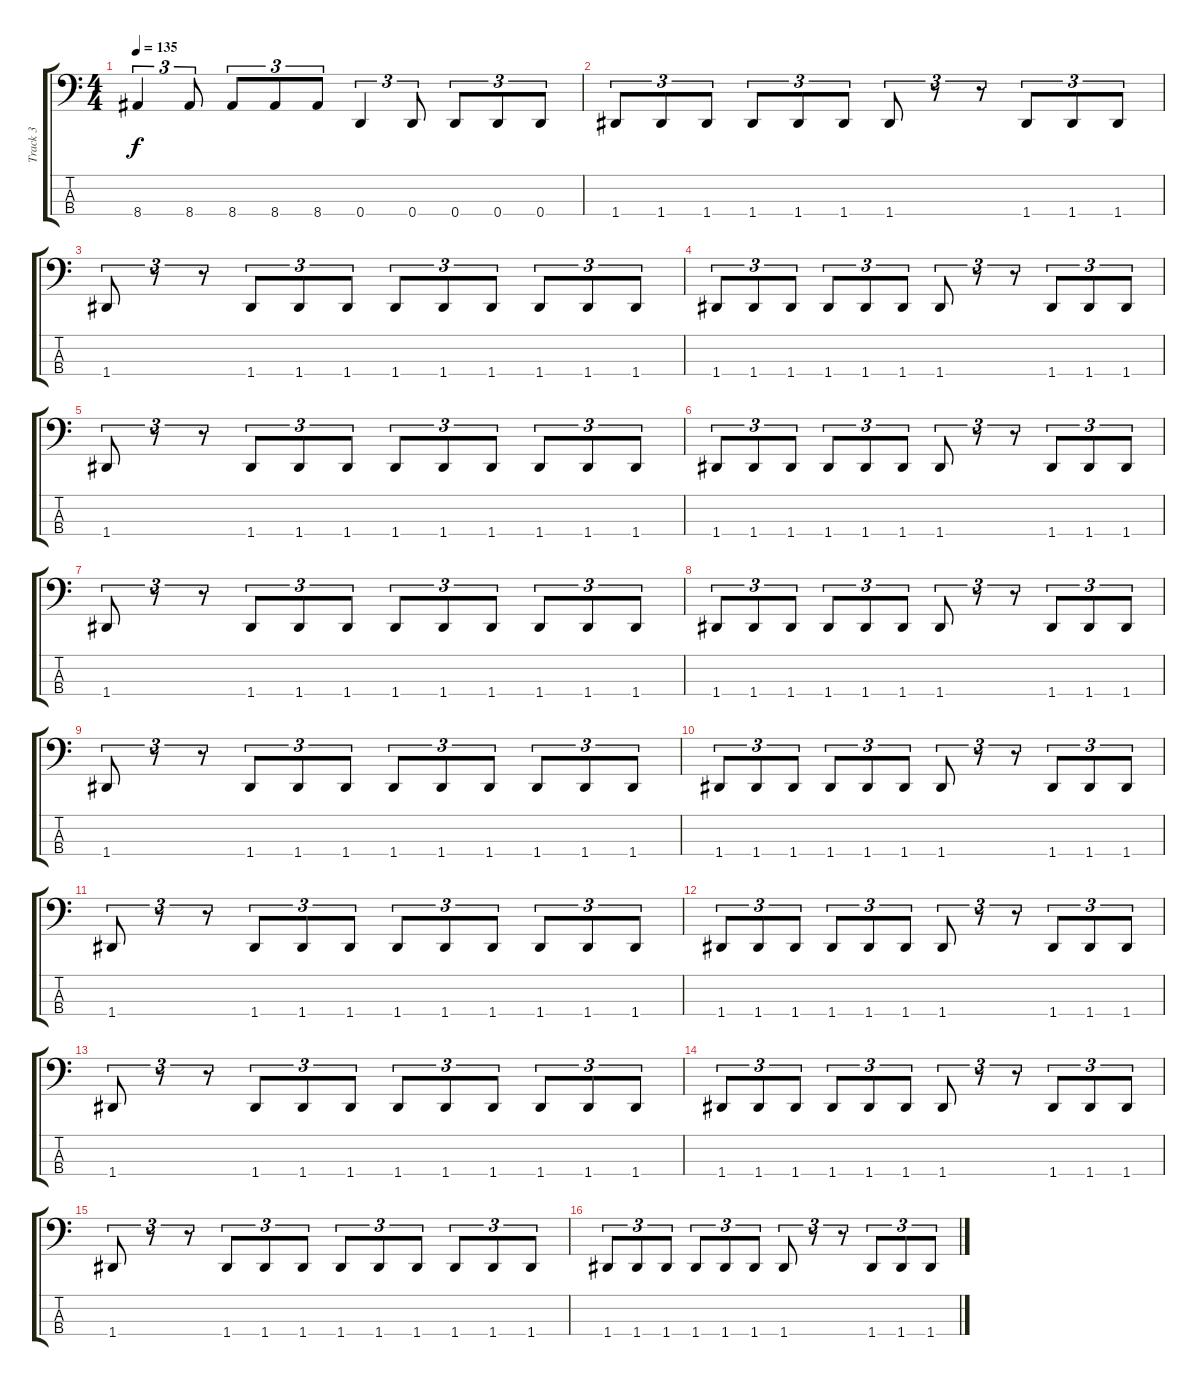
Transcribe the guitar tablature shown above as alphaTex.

\track ("Track 3" "Track 3") {instrument electricbasspick}
\staff {score tabs}
\tuning (G2 D2 A1 D1) {hide}
\ts (4 4)
\tempo 135
\clef f4
\ks c
8.4.4{tu (3 2) dy f} 8.4.8{tu (3 2)} 8.4.8{tu (3 2)} 8.4.8{tu (3 2)} 8.4.8{tu (3 2)} 0.4.4{tu (3 2)} 0.4.8{tu (3 2)} 0.4.8{tu (3 2)} 0.4.8{tu (3 2)} 0.4.8{tu (3 2)} |
1.4.8{tu (3 2)} 1.4.8{tu (3 2)} 1.4.8{tu (3 2)} 1.4.8{tu (3 2)} 1.4.8{tu (3 2)} 1.4.8{tu (3 2)} 1.4.8{tu (3 2)} r.8{tu (3 2)} r.8{tu (3 2)} 1.4.8{tu (3 2)} 1.4.8{tu (3 2)} 1.4.8{tu (3 2)} |
1.4.8{tu (3 2)} r.8{tu (3 2)} r.8{tu (3 2)} 1.4.8{tu (3 2)} 1.4.8{tu (3 2)} 1.4.8{tu (3 2)} 1.4.8{tu (3 2)} 1.4.8{tu (3 2)} 1.4.8{tu (3 2)} 1.4.8{tu (3 2)} 1.4.8{tu (3 2)} 1.4.8{tu (3 2)} |
1.4.8{tu (3 2)} 1.4.8{tu (3 2)} 1.4.8{tu (3 2)} 1.4.8{tu (3 2)} 1.4.8{tu (3 2)} 1.4.8{tu (3 2)} 1.4.8{tu (3 2)} r.8{tu (3 2)} r.8{tu (3 2)} 1.4.8{tu (3 2)} 1.4.8{tu (3 2)} 1.4.8{tu (3 2)} |
1.4.8{tu (3 2)} r.8{tu (3 2)} r.8{tu (3 2)} 1.4.8{tu (3 2)} 1.4.8{tu (3 2)} 1.4.8{tu (3 2)} 1.4.8{tu (3 2)} 1.4.8{tu (3 2)} 1.4.8{tu (3 2)} 1.4.8{tu (3 2)} 1.4.8{tu (3 2)} 1.4.8{tu (3 2)} |
1.4.8{tu (3 2)} 1.4.8{tu (3 2)} 1.4.8{tu (3 2)} 1.4.8{tu (3 2)} 1.4.8{tu (3 2)} 1.4.8{tu (3 2)} 1.4.8{tu (3 2)} r.8{tu (3 2)} r.8{tu (3 2)} 1.4.8{tu (3 2)} 1.4.8{tu (3 2)} 1.4.8{tu (3 2)} |
1.4.8{tu (3 2)} r.8{tu (3 2)} r.8{tu (3 2)} 1.4.8{tu (3 2)} 1.4.8{tu (3 2)} 1.4.8{tu (3 2)} 1.4.8{tu (3 2)} 1.4.8{tu (3 2)} 1.4.8{tu (3 2)} 1.4.8{tu (3 2)} 1.4.8{tu (3 2)} 1.4.8{tu (3 2)} |
1.4.8{tu (3 2)} 1.4.8{tu (3 2)} 1.4.8{tu (3 2)} 1.4.8{tu (3 2)} 1.4.8{tu (3 2)} 1.4.8{tu (3 2)} 1.4.8{tu (3 2)} r.8{tu (3 2)} r.8{tu (3 2)} 1.4.8{tu (3 2)} 1.4.8{tu (3 2)} 1.4.8{tu (3 2)} |
1.4.8{tu (3 2)} r.8{tu (3 2)} r.8{tu (3 2)} 1.4.8{tu (3 2)} 1.4.8{tu (3 2)} 1.4.8{tu (3 2)} 1.4.8{tu (3 2)} 1.4.8{tu (3 2)} 1.4.8{tu (3 2)} 1.4.8{tu (3 2)} 1.4.8{tu (3 2)} 1.4.8{tu (3 2)} |
1.4.8{tu (3 2)} 1.4.8{tu (3 2)} 1.4.8{tu (3 2)} 1.4.8{tu (3 2)} 1.4.8{tu (3 2)} 1.4.8{tu (3 2)} 1.4.8{tu (3 2)} r.8{tu (3 2)} r.8{tu (3 2)} 1.4.8{tu (3 2)} 1.4.8{tu (3 2)} 1.4.8{tu (3 2)} |
1.4.8{tu (3 2)} r.8{tu (3 2)} r.8{tu (3 2)} 1.4.8{tu (3 2)} 1.4.8{tu (3 2)} 1.4.8{tu (3 2)} 1.4.8{tu (3 2)} 1.4.8{tu (3 2)} 1.4.8{tu (3 2)} 1.4.8{tu (3 2)} 1.4.8{tu (3 2)} 1.4.8{tu (3 2)} |
1.4.8{tu (3 2)} 1.4.8{tu (3 2)} 1.4.8{tu (3 2)} 1.4.8{tu (3 2)} 1.4.8{tu (3 2)} 1.4.8{tu (3 2)} 1.4.8{tu (3 2)} r.8{tu (3 2)} r.8{tu (3 2)} 1.4.8{tu (3 2)} 1.4.8{tu (3 2)} 1.4.8{tu (3 2)} |
1.4.8{tu (3 2)} r.8{tu (3 2)} r.8{tu (3 2)} 1.4.8{tu (3 2)} 1.4.8{tu (3 2)} 1.4.8{tu (3 2)} 1.4.8{tu (3 2)} 1.4.8{tu (3 2)} 1.4.8{tu (3 2)} 1.4.8{tu (3 2)} 1.4.8{tu (3 2)} 1.4.8{tu (3 2)} |
1.4.8{tu (3 2)} 1.4.8{tu (3 2)} 1.4.8{tu (3 2)} 1.4.8{tu (3 2)} 1.4.8{tu (3 2)} 1.4.8{tu (3 2)} 1.4.8{tu (3 2)} r.8{tu (3 2)} r.8{tu (3 2)} 1.4.8{tu (3 2)} 1.4.8{tu (3 2)} 1.4.8{tu (3 2)} |
1.4.8{tu (3 2)} r.8{tu (3 2)} r.8{tu (3 2)} 1.4.8{tu (3 2)} 1.4.8{tu (3 2)} 1.4.8{tu (3 2)} 1.4.8{tu (3 2)} 1.4.8{tu (3 2)} 1.4.8{tu (3 2)} 1.4.8{tu (3 2)} 1.4.8{tu (3 2)} 1.4.8{tu (3 2)} |
1.4.8{tu (3 2)} 1.4.8{tu (3 2)} 1.4.8{tu (3 2)} 1.4.8{tu (3 2)} 1.4.8{tu (3 2)} 1.4.8{tu (3 2)} 1.4.8{tu (3 2)} r.8{tu (3 2)} r.8{tu (3 2)} 1.4.8{tu (3 2)} 1.4.8{tu (3 2)} 1.4.8{tu (3 2)}
